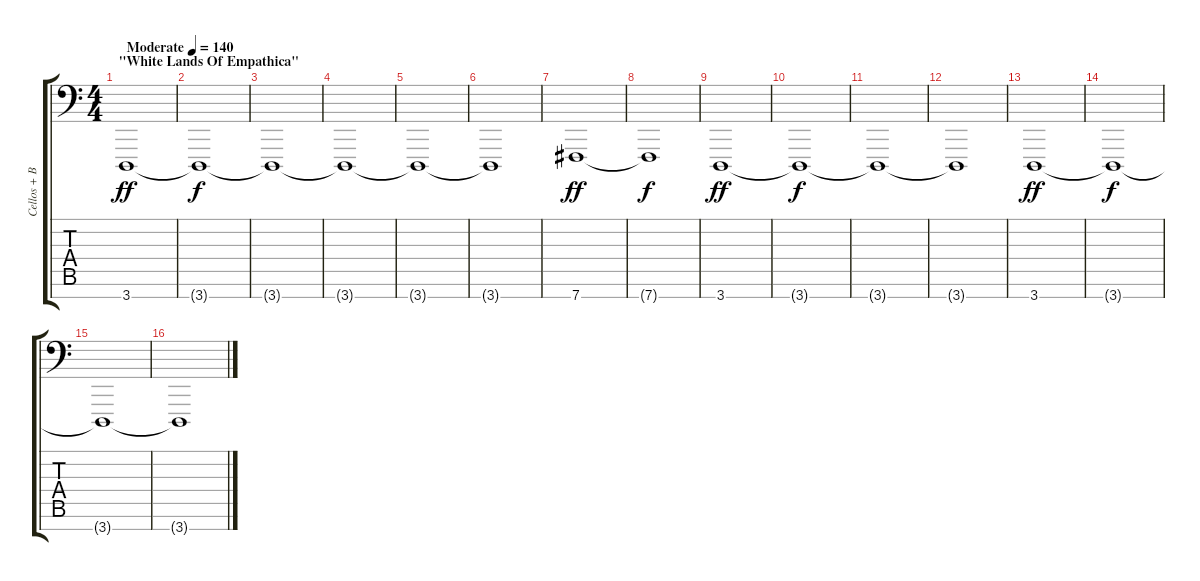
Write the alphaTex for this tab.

\track ("Cellos + Basses" "Cellos + B") {instrument stringensemble1}
\staff {score tabs}
\tuning (E4 B3 G3 D3 A2 C2 B0) {hide}
\ts (4 4)
\section ("" "\"White Lands Of Empathica\"")
\tempo (140 "Moderate")
\clef f4
\ks c
3.7.1{dy ff instrument stringensemble1} |
3.7{t}.1{dy f} |
3.7{t}.1 |
3.7{t}.1 |
3.7{t}.1 |
3.7{t}.1 |
7.7.1{dy ff} |
7.7{t}.1{dy f} |
3.7.1{dy ff} |
3.7{t}.1{dy f} |
3.7{t}.1 |
3.7{t}.1 |
3.7.1{dy ff} |
3.7{t}.1{dy f} |
3.7{t}.1 |
3.7{t}.1
